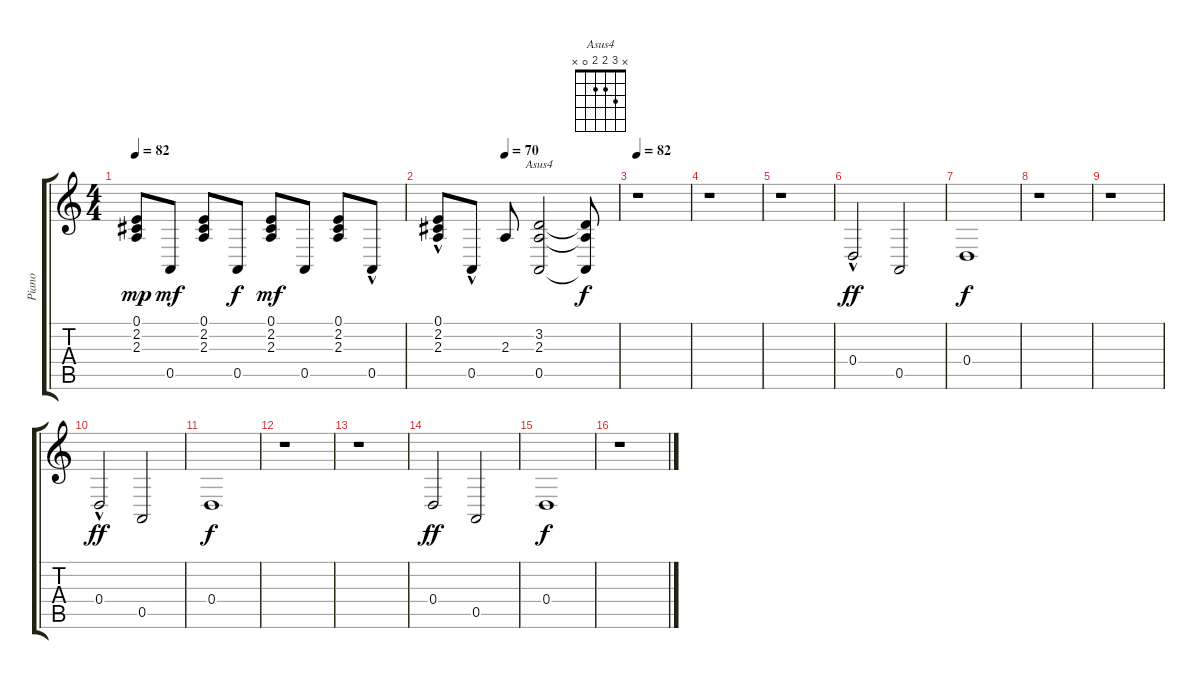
\track ("Piano" "Piano") {instrument acousticgrandpiano}
\staff {score tabs}
\tuning (E4 B3 G3 D3 A2 E2) {hide}
\chord ("Asus4" x 3 2 2 0 x)
\ts (4 4)
\tempo 82
\clef g2
\ks c
(0.1 2.2 2.3).8{dy mp} 0.5.8{dy mf} (0.1 2.2 2.3).8 0.5.8{dy f} (0.1 2.2 2.3).8{dy mf} 0.5.8 (0.1 2.2 2.3).8 0.5{hac}.8 |
\tempo (70 0.375)
(0.1 2.2 2.3{hac}).8 0.5{hac}.8 2.3.8 (3.2 2.3 0.5).2{ch "Asus4"} (3.2{t} 2.3{t} 0.5{t}).8{dy f} |
\tempo 82
r.1 |
r.1 |
r.1 |
0.4{hac}.2{dy ff} 0.5.2 |
0.4.1{dy f} |
r.1 |
r.1 |
0.4{hac}.2{dy ff} 0.5.2 |
0.4.1{dy f} |
r.1 |
r.1 |
0.4.2{dy ff} 0.5.2 |
0.4.1{dy f} |
r.1
